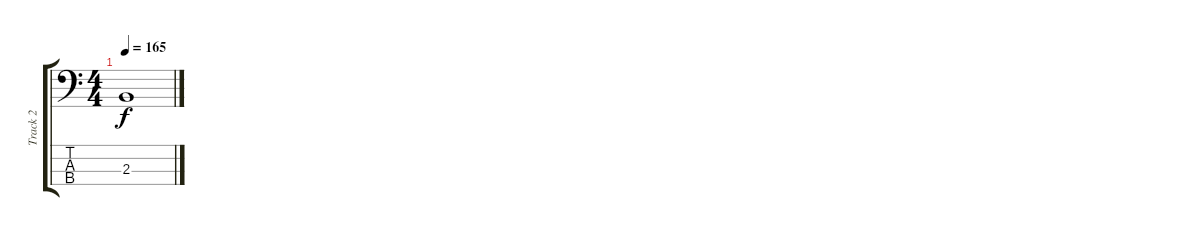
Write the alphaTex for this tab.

\track ("Track 2" "Track 2") {instrument synthbass2}
\staff {score tabs}
\tuning (G2 D2 A1 E1) {hide}
\ts (4 4)
\tempo 165
\clef f4
\ks c
2.3.1{dy f}
